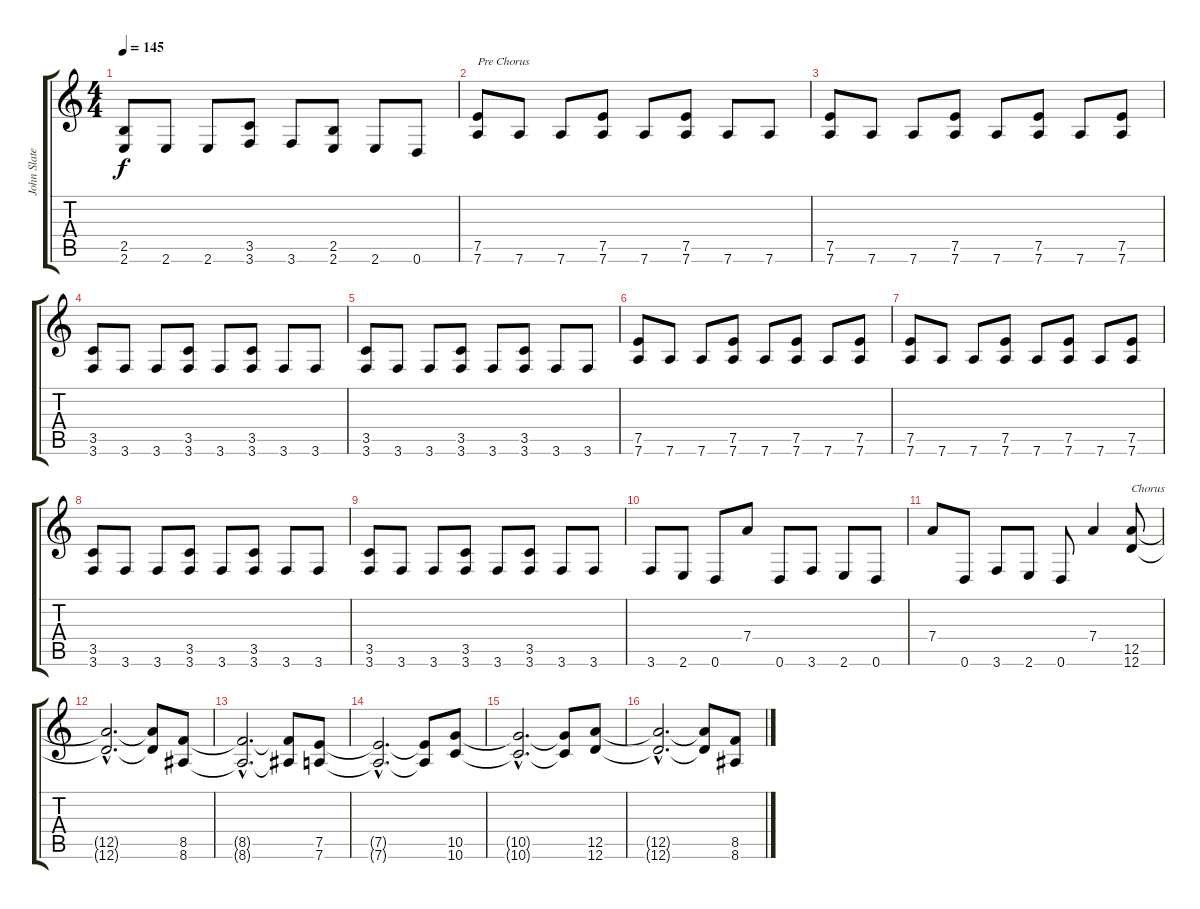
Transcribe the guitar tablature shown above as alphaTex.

\track ("John Slater" "John Slate") {instrument distortionguitar}
\staff {score tabs}
\tuning (E4 B3 G3 D3 A2 D2) {hide}
\ts (4 4)
\tempo 145
\clef g2
\ks c
(2.5 2.6).8{dy f} 2.6.8 2.6.8 (3.5 3.6).8 3.6.8 (2.5 2.6).8 2.6.8 0.6.8 |
(7.5 7.6).8{txt "Pre Chorus"} 7.6.8 7.6.8 (7.5 7.6).8 7.6.8 (7.5 7.6).8 7.6.8 7.6.8 |
(7.5 7.6).8 7.6.8 7.6.8 (7.5 7.6).8 7.6.8 (7.5 7.6).8 7.6.8 (7.5 7.6).8 |
(3.5 3.6).8 3.6.8 3.6.8 (3.5 3.6).8 3.6.8 (3.5 3.6).8 3.6.8 3.6.8 |
(3.5 3.6).8 3.6.8 3.6.8 (3.5 3.6).8 3.6.8 (3.5 3.6).8 3.6.8 3.6.8 |
(7.5 7.6).8 7.6.8 7.6.8 (7.5 7.6).8 7.6.8 (7.5 7.6).8 7.6.8 (7.5 7.6).8 |
(7.5 7.6).8 7.6.8 7.6.8 (7.5 7.6).8 7.6.8 (7.5 7.6).8 7.6.8 (7.5 7.6).8 |
(3.5 3.6).8 3.6.8 3.6.8 (3.5 3.6).8 3.6.8 (3.5 3.6).8 3.6.8 3.6.8 |
(3.5 3.6).8 3.6.8 3.6.8 (3.5 3.6).8 3.6.8 (3.5 3.6).8 3.6.8 3.6.8 |
3.6.8 2.6.8 0.6.8 7.4.8 0.6.8 3.6.8 2.6.8 0.6.8 |
7.4.8 0.6.8 3.6.8 2.6.8 0.6.8 7.4.4 (12.5 12.6).8{txt "Chorus"} |
(12.5{hac t} 12.6{hac t}).2{d} (12.5{t} 12.6{t}).8 (8.5 8.6).8 |
(8.5{hac t} 8.6{hac t}).2{d} (8.5{t} 8.6{t}).8 (7.5 7.6).8 |
(7.5{hac t} 7.6{hac t}).2{d} (7.5{t} 7.6{t}).8 (10.5 10.6).8 |
(10.5{hac t} 10.6{hac t}).2{d} (10.5{t} 10.6{t}).8 (12.5 12.6).8 |
(12.5{hac t} 12.6{hac t}).2{d} (12.5{t} 12.6{t}).8 (8.5 8.6).8
